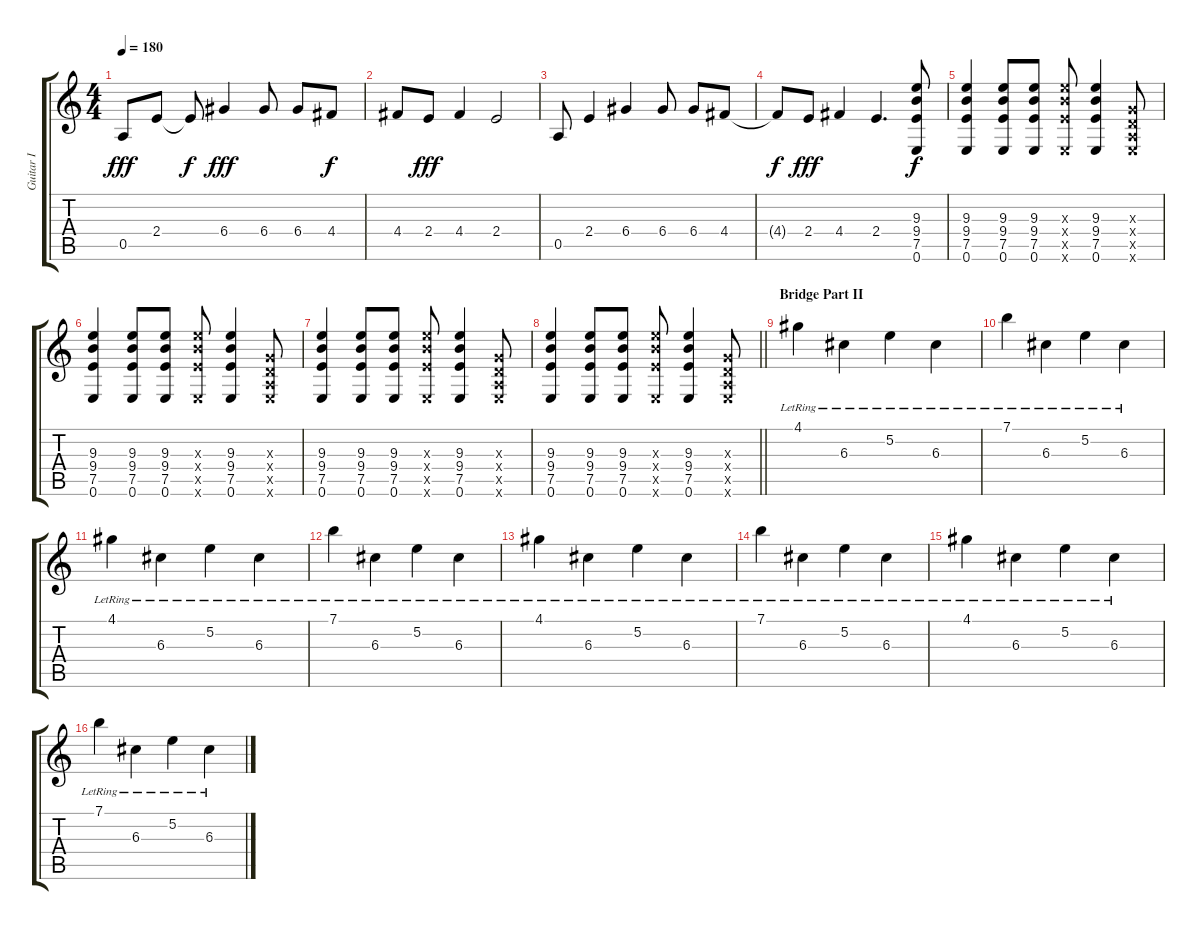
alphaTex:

\track ("Guitar I" "Guitar I") {instrument distortionguitar}
\staff {score tabs}
\tuning (E4 B3 G3 D3 A2 E2) {hide}
\ts (4 4)
\tempo 180
\clef g2
\ks c
0.5.8{dy fff instrument electricguitarmuted} 2.4.8 2.4{t}.8{dy f} 6.4.4{dy fff} 6.4.8 6.4.8 4.4.8{dy f} |
4.4.8 2.4.8{dy fff} 4.4.4 2.4.2 |
0.5.8 2.4.4 6.4.4 6.4.8 6.4.8 4.4.8 |
4.4{t}.8{dy f} 2.4.8{dy fff} 4.4.4 2.4.4{d} (9.3 9.4 7.5 0.6).8{dy f} |
(9.3 9.4 7.5 0.6).4{instrument distortionguitar} (9.3 9.4 7.5 0.6).8 (9.3 9.4 7.5 0.6).8 (9.3{x} 9.4{x} 7.5{x} 0.6{x}).8 (9.3 9.4 7.5 0.6).4 (0.3{x} 0.4{x} 0.5{x} 0.6{x}).8 |
(9.3 9.4 7.5 0.6).4 (9.3 9.4 7.5 0.6).8 (9.3 9.4 7.5 0.6).8 (9.3{x} 9.4{x} 7.5{x} 0.6{x}).8 (9.3 9.4 7.5 0.6).4 (0.3{x} 0.4{x} 0.5{x} 0.6{x}).8 |
(9.3 9.4 7.5 0.6).4{instrument distortionguitar} (9.3 9.4 7.5 0.6).8 (9.3 9.4 7.5 0.6).8 (9.3{x} 9.4{x} 7.5{x} 0.6{x}).8 (9.3 9.4 7.5 0.6).4 (0.3{x} 0.4{x} 0.5{x} 0.6{x}).8 |
\barLineRight lightlight
(9.3 9.4 7.5 0.6).4 (9.3 9.4 7.5 0.6).8 (9.3 9.4 7.5 0.6).8 (9.3{x} 9.4{x} 7.5{x} 0.6{x}).8 (9.3 9.4 7.5 0.6).4 (0.3{x} 0.4{x} 0.5{x} 0.6{x}).8 |
\section ("" "Bridge Part II")
4.1{lr}.4{instrument electricguitarclean} 6.3{lr}.4 5.2{lr}.4 6.3{lr}.4 |
7.1{lr}.4 6.3{lr}.4 5.2{lr}.4 6.3{lr}.4 |
4.1{lr}.4{instrument electricguitarclean} 6.3{lr}.4 5.2{lr}.4 6.3{lr}.4 |
7.1{lr}.4 6.3{lr}.4 5.2{lr}.4 6.3{lr}.4 |
4.1{lr}.4{instrument electricguitarclean} 6.3{lr}.4 5.2{lr}.4 6.3{lr}.4 |
7.1{lr}.4 6.3{lr}.4 5.2{lr}.4 6.3{lr}.4 |
4.1{lr}.4{instrument electricguitarclean} 6.3{lr}.4 5.2{lr}.4 6.3{lr}.4 |
7.1{lr}.4 6.3{lr}.4 5.2{lr}.4 6.3{lr}.4
